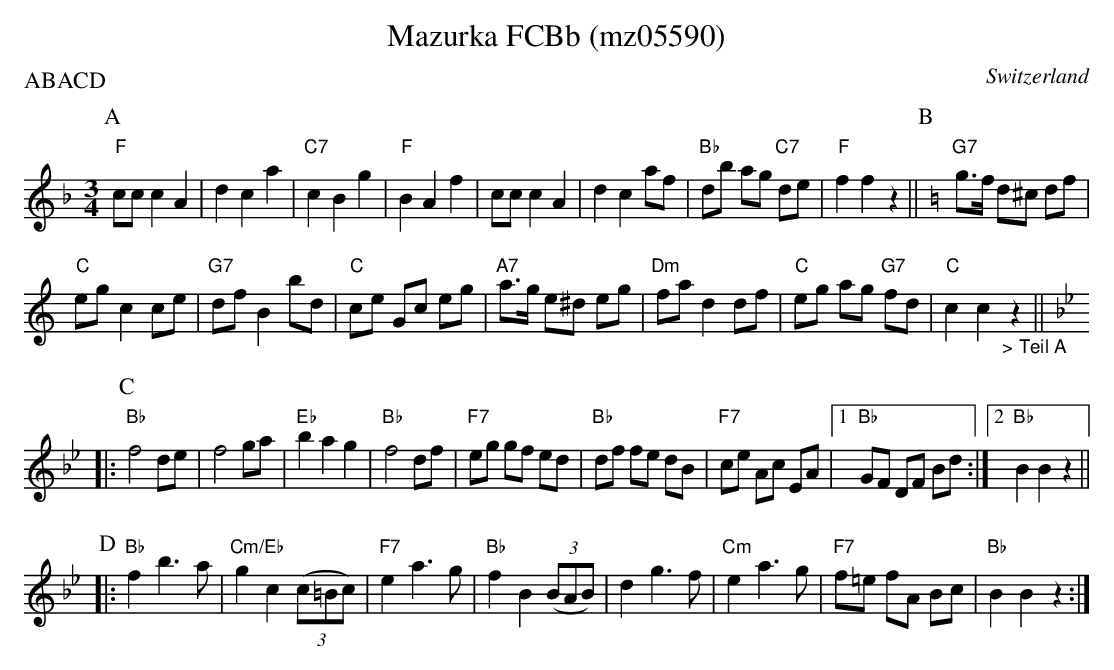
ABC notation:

X:1
T: Mazurka FCBb (mz05590)
O:Switzerland
M:3/4
L:1/8
P:ABACD
K:F %%MIDI gchordon
[P:A] "F"cc c2A2 | d2c2a2 | "C7"c2B2g2 | "F"B2A2f2 | cc c2A2 | d2c2 af | "Bb"db ag "C7"de | "F"f2f2z2 ||[P:B] [K:C] "G7"g>f d^c df |
"C"eg c2ce | "G7"df B2bd | "C"ce Gc eg | "A7"a>g e^d eg | "Dm"fa d2 df | "C"eg ag "G7"fd | "C"c2c2"_> Teil A"z2 ||[P:C]  [K:Bb]
|: "Bb"f4de | f4 ga | "Eb"b2a2g2 | "Bb"f4 df | "F7"eg gf ed | "Bb"df fe dB | "F7"ce Ac EA |1 "Bb"GF DF Bd :|2 "Bb"B2B2z2 ||
[P:D]  |: "Bb"f2b3a | "Cm/Eb"g2c2 ((3c=Bc) | "F7"e2a3g | "Bb"f2B2 ((3BAB) | d2g3f | "Cm"e2a3g | "F7"f=e fA Bc | "Bb"B2B2z2 :|
